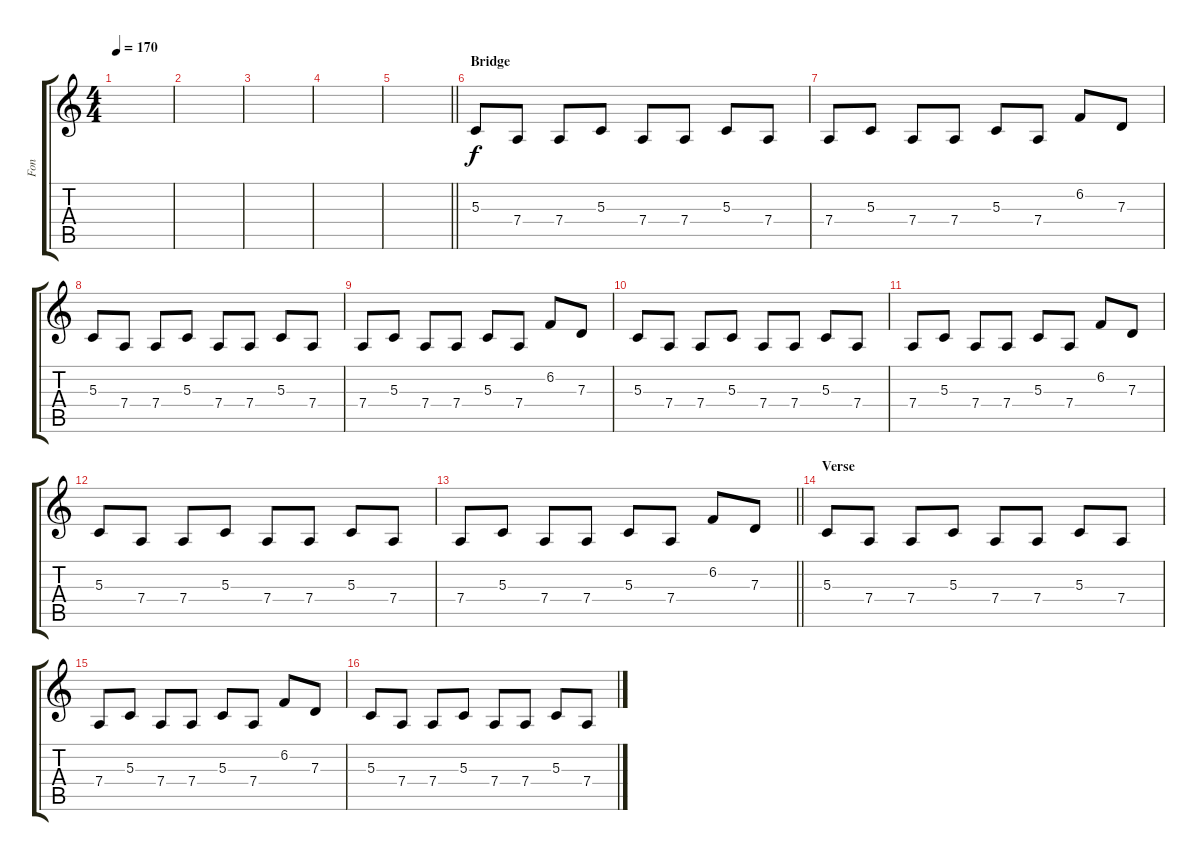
\track ("Fon" "Fon") {instrument fx4atmosphere}
\staff {score tabs}
\tuning (E4 B3 G3 D3 A2 E2) {hide}
\ts (4 4)
\tempo 170
\clef g2
\ks c
|
|
|
|
\barLineRight lightlight
|
\section ("" "Bridge")
5.3.8 7.4.8 7.4.8 5.3.8 7.4.8 7.4.8 5.3.8 7.4.8 |
7.4.8 5.3.8 7.4.8 7.4.8 5.3.8 7.4.8 6.2.8 7.3.8 |
5.3.8 7.4.8 7.4.8 5.3.8 7.4.8 7.4.8 5.3.8 7.4.8 |
7.4.8 5.3.8 7.4.8 7.4.8 5.3.8 7.4.8 6.2.8 7.3.8 |
5.3.8 7.4.8 7.4.8 5.3.8 7.4.8 7.4.8 5.3.8 7.4.8 |
7.4.8 5.3.8 7.4.8 7.4.8 5.3.8 7.4.8 6.2.8 7.3.8 |
5.3.8 7.4.8 7.4.8 5.3.8 7.4.8 7.4.8 5.3.8 7.4.8 |
\barLineRight lightlight
7.4.8 5.3.8 7.4.8 7.4.8 5.3.8 7.4.8 6.2.8 7.3.8 |
\section ("" "Verse")
5.3.8 7.4.8 7.4.8 5.3.8 7.4.8 7.4.8 5.3.8 7.4.8 |
7.4.8 5.3.8 7.4.8 7.4.8 5.3.8 7.4.8 6.2.8 7.3.8 |
5.3.8 7.4.8 7.4.8 5.3.8 7.4.8 7.4.8 5.3.8 7.4.8
